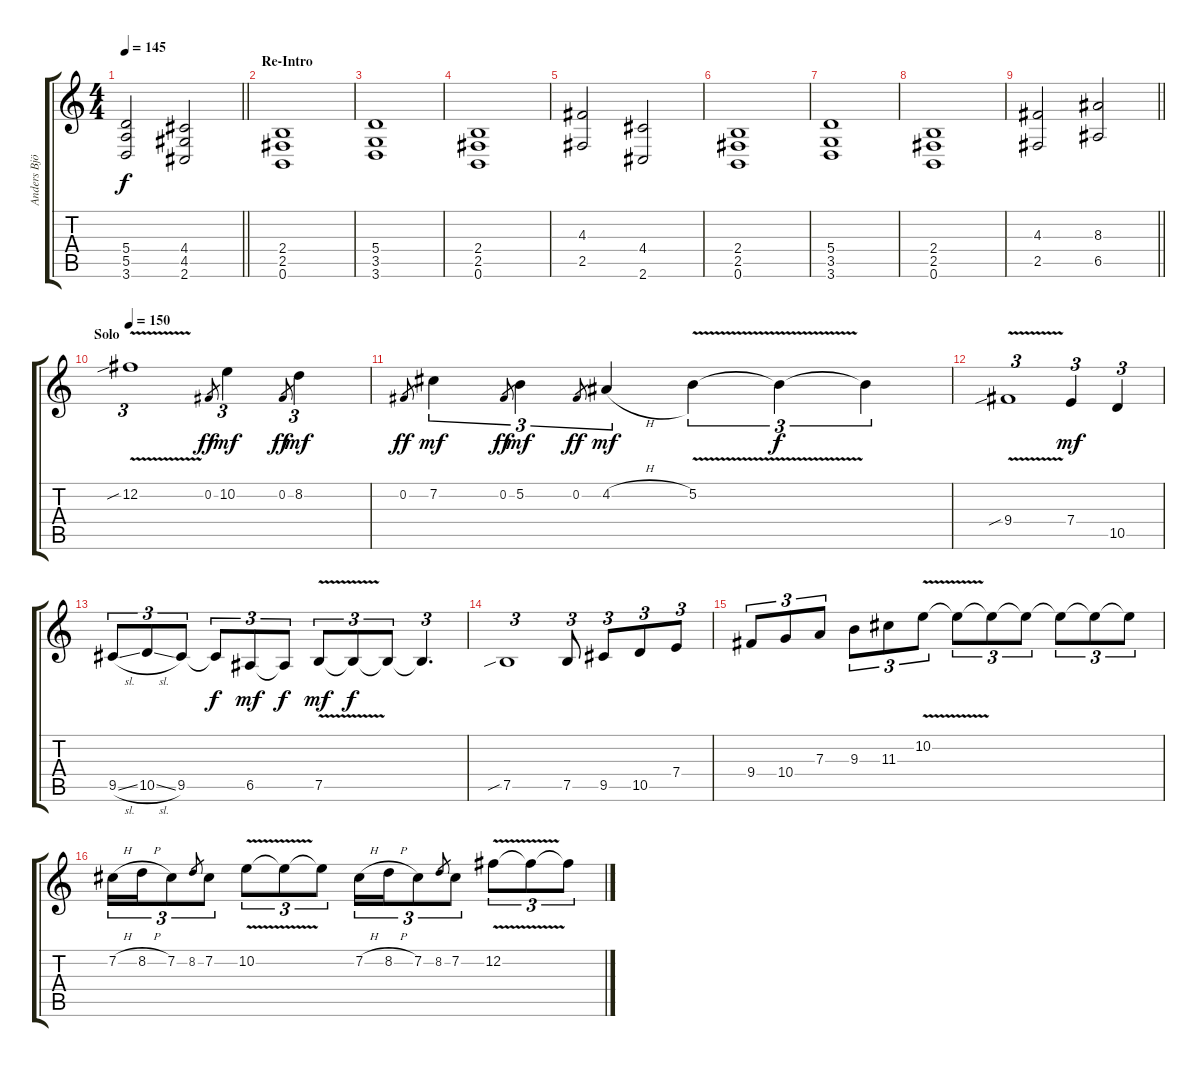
\track ("Anders Björler" "Anders Bjö") {instrument overdrivenguitar}
\staff {score tabs}
\tuning (B3 Gb3 D3 A2 E2 B1) {hide}
\ts (4 4)
\tempo 145
\clef g2
\barLineRight lightlight
\ks c
(5.4 5.5 3.6).2{dy f} (4.4 4.5 2.6).2 |
\section ("" "Re-Intro")
(2.4 2.5 0.6).1 |
(5.4 3.5 3.6).1 |
(2.4 2.5 0.6).1 |
(4.3 2.5).2 (4.4 2.6).2 |
(2.4 2.5 0.6).1 |
(5.4 3.5 3.6).1 |
(2.4 2.5 0.6).1 |
\barLineRight lightlight
(4.3 2.5).2 (8.3 6.5).2 |
\section ("" "Solo")
\tempo 150
12.2{v sib}.1{tu (3 2) volume 16 instrument overdrivenguitar} 0.2.8{gr dy ff} 10.2.4{tu (3 2) dy mf} 0.2.8{gr dy ff} 8.2.4{tu (3 2) dy mf} |
0.2.8{gr dy ff} 7.2.4{tu (3 2) dy mf} 0.2.8{gr dy ff} 5.2.4{tu (3 2) dy mf} 0.2.8{gr dy ff} 4.2{h}.4{tu (3 2) dy mf} 5.2{v}.4{tu (3 2)} 5.2{t}.4{tu (3 2) dy f} 5.2{t}.4{tu (3 2)} |
9.4{v sib}.1{tu (3 2)} 7.4.4{tu (3 2) dy mf} 10.5.4{tu (3 2)} |
9.5{sl}.8{tu (3 2)} 10.5{sl}.8{tu (3 2)} 9.5.8{tu (3 2)} 9.5{t}.8{tu (3 2) dy f} 6.5.8{tu (3 2) dy mf} 6.5{t}.8{tu (3 2) dy f} 7.5{v}.8{tu (3 2) dy mf} 7.5{t}.8{tu (3 2) dy f} 7.5{t}.8{tu (3 2)} 7.5{t}.4{d tu (3 2)} |
7.5{sib}.1{tu (3 2)} 7.5.8{tu (3 2)} 9.5.8{tu (3 2)} 10.5.8{tu (3 2)} 7.4.8{tu (3 2)} |
9.4.8{tu (3 2)} 10.4.8{tu (3 2)} 7.3.8{tu (3 2)} 9.3.8{tu (3 2)} 11.3.8{tu (3 2)} 10.2{v}.8{tu (3 2)} 10.2{t}.8{tu (3 2)} 10.2{t}.8{tu (3 2)} 10.2{t}.8{tu (3 2)} 10.2{t}.8{tu (3 2)} 10.2{t}.8{tu (3 2)} 10.2{t}.8{tu (3 2)} |
7.2{h}.16{tu (3 2)} 8.2{h}.16{tu (3 2)} 7.2.8{tu (3 2)} 8.2.8{gr} 7.2.8{tu (3 2)} 10.2{v}.8{tu (3 2)} 10.2{t}.8{tu (3 2)} 10.2{t}.8{tu (3 2)} 7.2{h}.16{tu (3 2)} 8.2{h}.16{tu (3 2)} 7.2.8{tu (3 2)} 8.2.8{gr} 7.2.8{tu (3 2)} 12.2{v}.8{tu (3 2)} 12.2{t}.8{tu (3 2)} 12.2{t}.8{tu (3 2)}
